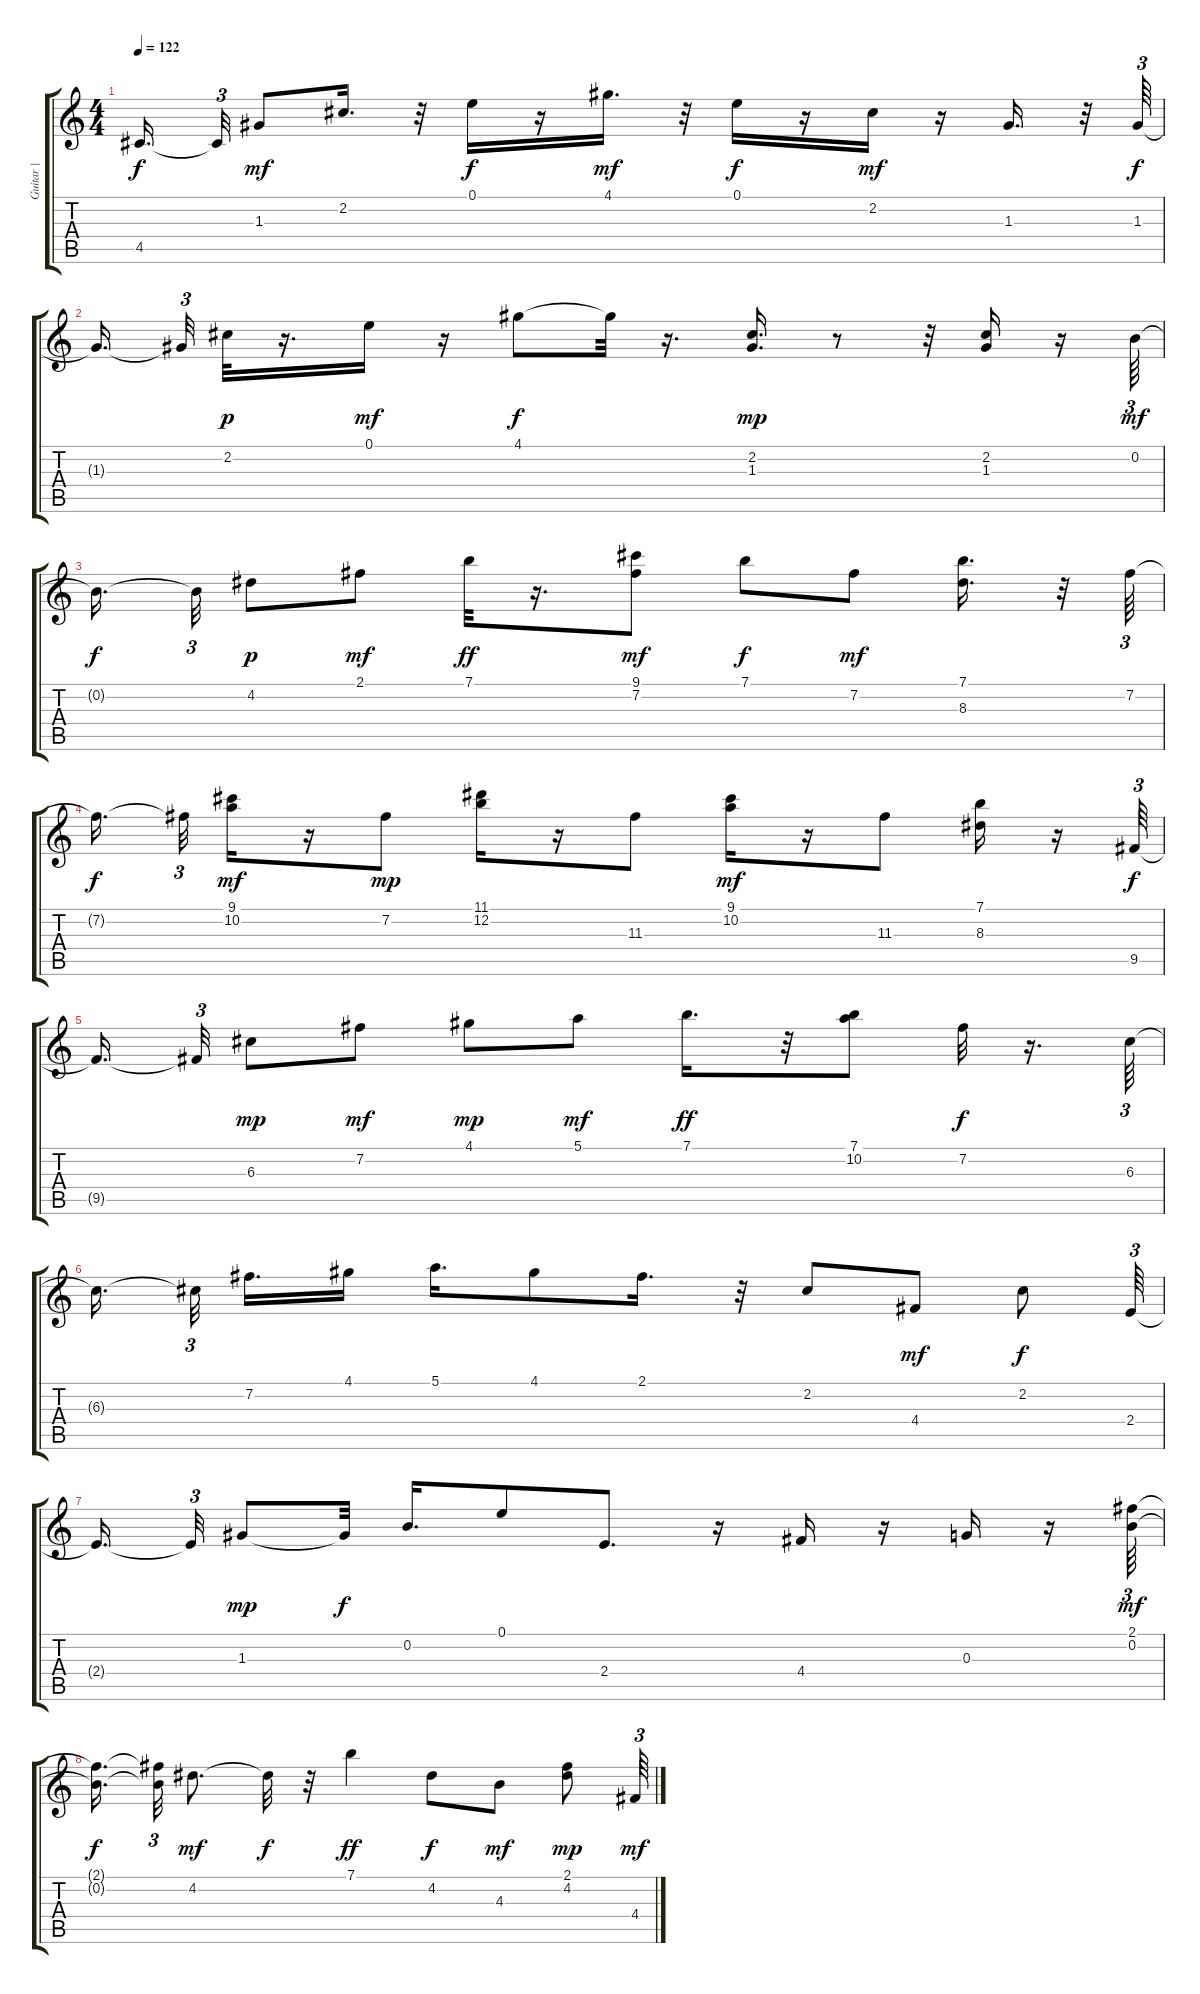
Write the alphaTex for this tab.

\track ("Guitar |" "Guitar |") {instrument acousticguitarnylon}
\staff {score tabs}
\tuning (E4 B3 G3 D3 A2 E2) {hide}
\ts (4 4)
\tempo 122
\clef g2
\ks c
4.5.16{d dy f beam splitsecondary} 4.5{t}.32{tu (3 2)} 1.3.8{dy mf} 2.2.16{d} r.32 0.1.16{dy f} r.16 4.1.16{d dy mf} r.32 0.1.16{dy f} r.16 2.2.16{dy mf} r.16 1.3.16{d} r.32 1.3.64{tu (3 2) dy f} |
1.3{t}.16{d beam splitsecondary} 1.3{t}.32{tu (3 2)} 2.2.32{dy p} r.16{d} 0.1.16{dy mf} r.16 4.1.8{dy f} 4.1{t}.32 r.16{d} (2.2 1.3).16{d dy mp} r.8 r.32 (2.2 1.3).16 r.16 0.2.64{tu (3 2) dy mf} |
0.2{t}.16{d dy f beam splitsecondary} 0.2{t}.32{tu (3 2)} 4.2.8{dy p} 2.1.8{dy mf} 7.1.32{dy ff} r.16{d} (9.1 7.2).8{dy mf} 7.1.8{dy f} 7.2.8{dy mf} (7.1 8.3).16{d} r.32 7.2.64{tu (3 2)} |
7.2{t}.16{d dy f beam splitsecondary} 7.2{t}.32{tu (3 2)} (9.1 10.2).16{dy mf} r.16 7.2.8{dy mp} (11.1 12.2).16 r.16 11.3.8 (9.1 10.2).16{dy mf} r.16 11.3.8 (7.1 8.3).16 r.16 9.5.64{tu (3 2) dy f} |
9.5{t}.16{d beam splitsecondary} 9.5{t}.32{tu (3 2)} 6.3.8{dy mp} 7.2.8{dy mf} 4.1.8{dy mp} 5.1.8{dy mf} 7.1.16{d dy ff} r.32 (7.1 10.2).8 7.2.32{dy f} r.16{d} 6.3.64{tu (3 2)} |
6.3{t}.16{d beam splitsecondary} 6.3{t}.32{tu (3 2) beam splitsecondary} 7.2.16{d} 4.1.16 5.1.16{d} 4.1.8 2.1.16{d} r.32 2.2.8 4.4.8{dy mf} 2.2.8{dy f} 2.4.64{tu (3 2)} |
2.4{t}.16{d beam splitsecondary} 2.4{t}.32{tu (3 2)} 1.3.8{dy mp} 1.3{t}.32{dy f} 0.2.16{d} 0.1.8 2.4.8{d} r.16 4.4.16 r.16 0.3.16 r.16 (2.1 0.2).64{tu (3 2) dy mf} |
(2.1{t} 0.2{t}).16{d dy f beam splitsecondary} (2.1{t} 0.2{t}).32{tu (3 2)} 4.2.8{d dy mf} 4.2{t}.32{dy f} r.32 7.1.4{dy ff} 4.2.8{dy f} 4.3.8{dy mf} (2.1 4.2).8{dy mp} 4.4.64{tu (3 2) dy mf}
